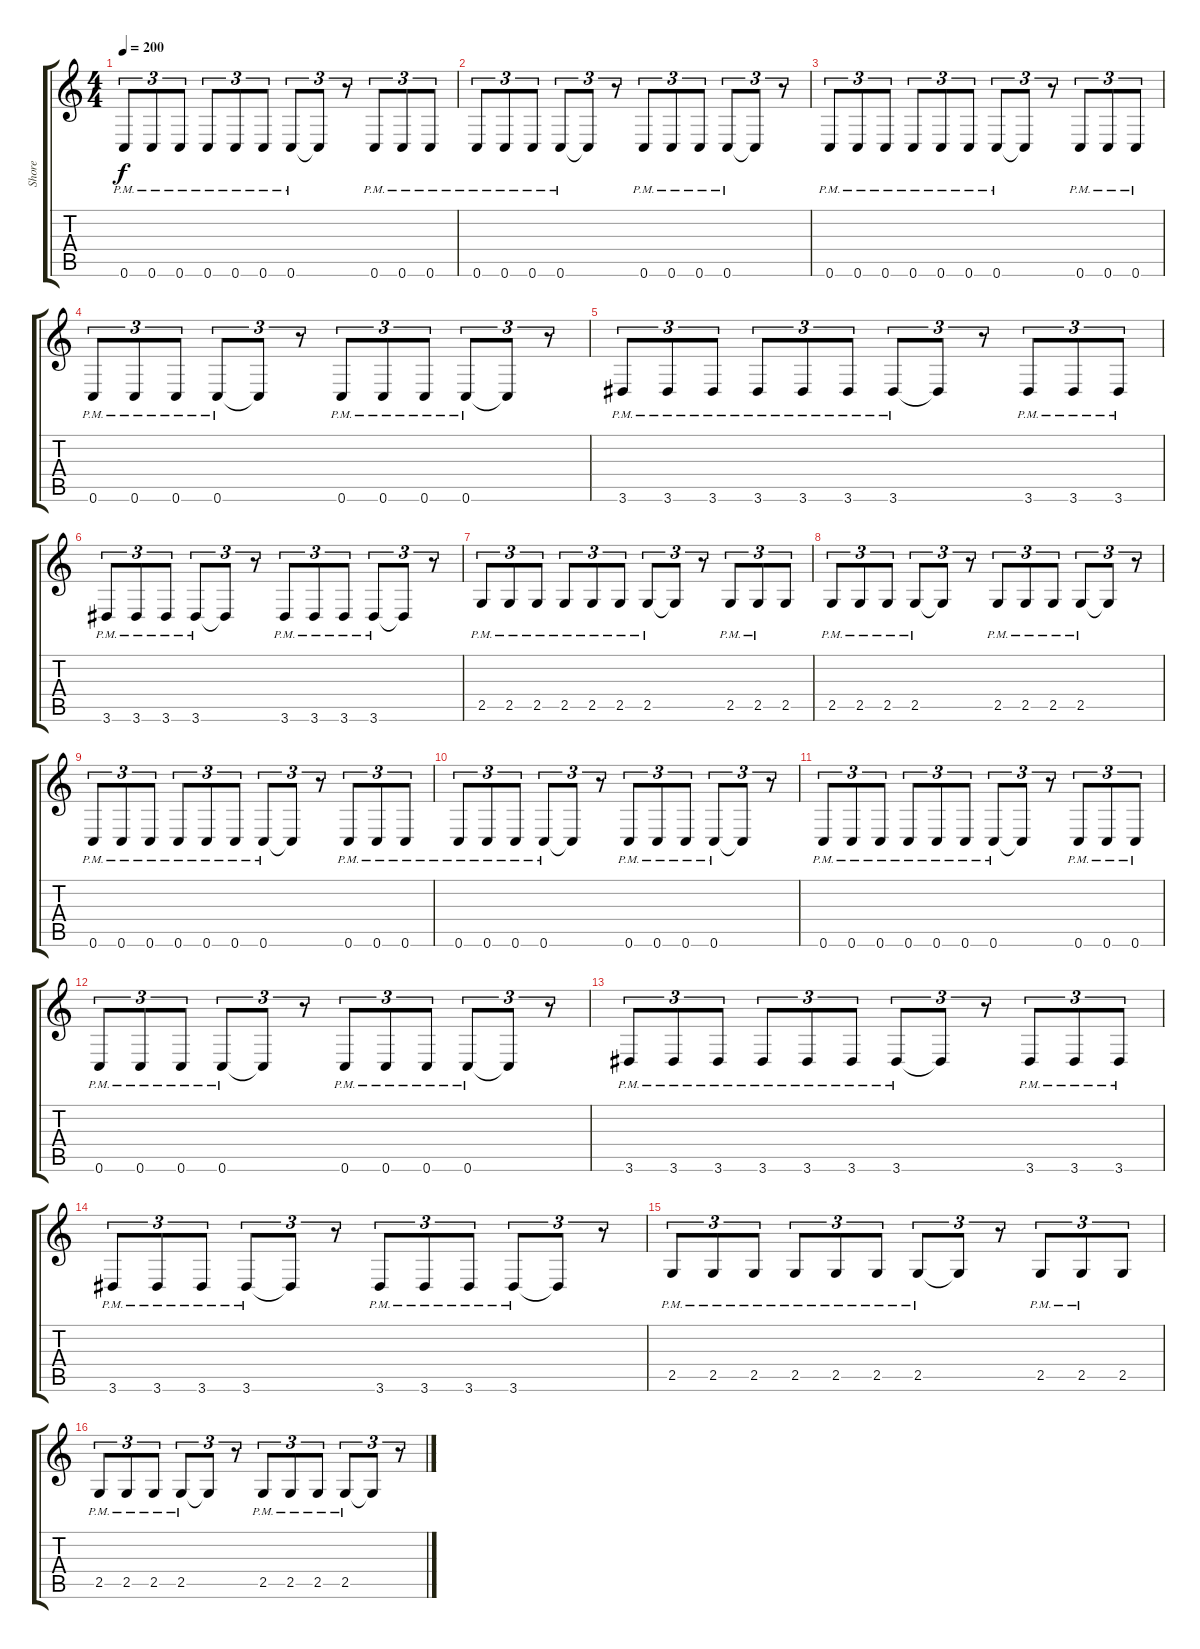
\track ("Shore" "Shore") {instrument distortionguitar}
\staff {score tabs}
\tuning (C4 G3 Eb3 Bb2 F2 C2) {hide}
\ts (4 4)
\tempo 200
\clef g2
\ks c
0.6{pm}.8{tu (3 2) dy f} 0.6{pm}.8{tu (3 2)} 0.6{pm}.8{tu (3 2)} 0.6{pm}.8{tu (3 2)} 0.6{pm}.8{tu (3 2)} 0.6{pm}.8{tu (3 2)} 0.6{pm}.8{tu (3 2)} 0.6{t}.8{tu (3 2)} r.8{tu (3 2)} 0.6{pm}.8{tu (3 2)} 0.6{pm}.8{tu (3 2)} 0.6{pm}.8{tu (3 2)} |
0.6{pm}.8{tu (3 2)} 0.6{pm}.8{tu (3 2)} 0.6{pm}.8{tu (3 2)} 0.6{pm}.8{tu (3 2)} 0.6{t}.8{tu (3 2)} r.8{tu (3 2)} 0.6{pm}.8{tu (3 2)} 0.6{pm}.8{tu (3 2)} 0.6{pm}.8{tu (3 2)} 0.6{pm}.8{tu (3 2)} 0.6{t}.8{tu (3 2)} r.8{tu (3 2)} |
0.6{pm}.8{tu (3 2)} 0.6{pm}.8{tu (3 2)} 0.6{pm}.8{tu (3 2)} 0.6{pm}.8{tu (3 2)} 0.6{pm}.8{tu (3 2)} 0.6{pm}.8{tu (3 2)} 0.6{pm}.8{tu (3 2)} 0.6{t}.8{tu (3 2)} r.8{tu (3 2)} 0.6{pm}.8{tu (3 2)} 0.6{pm}.8{tu (3 2)} 0.6{pm}.8{tu (3 2)} |
0.6{pm}.8{tu (3 2)} 0.6{pm}.8{tu (3 2)} 0.6{pm}.8{tu (3 2)} 0.6{pm}.8{tu (3 2)} 0.6{t}.8{tu (3 2)} r.8{tu (3 2)} 0.6{pm}.8{tu (3 2)} 0.6{pm}.8{tu (3 2)} 0.6{pm}.8{tu (3 2)} 0.6{pm}.8{tu (3 2)} 0.6{t}.8{tu (3 2)} r.8{tu (3 2)} |
3.6{pm}.8{tu (3 2)} 3.6{pm}.8{tu (3 2)} 3.6{pm}.8{tu (3 2)} 3.6{pm}.8{tu (3 2)} 3.6{pm}.8{tu (3 2)} 3.6{pm}.8{tu (3 2)} 3.6{pm}.8{tu (3 2)} 3.6{t}.8{tu (3 2)} r.8{tu (3 2)} 3.6{pm}.8{tu (3 2)} 3.6{pm}.8{tu (3 2)} 3.6{pm}.8{tu (3 2)} |
3.6{pm}.8{tu (3 2)} 3.6{pm}.8{tu (3 2)} 3.6{pm}.8{tu (3 2)} 3.6{pm}.8{tu (3 2)} 3.6{t}.8{tu (3 2)} r.8{tu (3 2)} 3.6{pm}.8{tu (3 2)} 3.6{pm}.8{tu (3 2)} 3.6{pm}.8{tu (3 2)} 3.6{pm}.8{tu (3 2)} 3.6{t}.8{tu (3 2)} r.8{tu (3 2)} |
2.5{pm}.8{tu (3 2)} 2.5{pm}.8{tu (3 2)} 2.5{pm}.8{tu (3 2)} 2.5{pm}.8{tu (3 2)} 2.5{pm}.8{tu (3 2)} 2.5{pm}.8{tu (3 2)} 2.5{pm}.8{tu (3 2)} 2.5{t}.8{tu (3 2)} r.8{tu (3 2)} 2.5{pm}.8{tu (3 2)} 2.5{pm}.8{tu (3 2)} 2.5.8{tu (3 2)} |
2.5{pm}.8{tu (3 2)} 2.5{pm}.8{tu (3 2)} 2.5{pm}.8{tu (3 2)} 2.5{pm}.8{tu (3 2)} 2.5{t}.8{tu (3 2)} r.8{tu (3 2)} 2.5{pm}.8{tu (3 2)} 2.5{pm}.8{tu (3 2)} 2.5{pm}.8{tu (3 2)} 2.5{pm}.8{tu (3 2)} 2.5{t}.8{tu (3 2)} r.8{tu (3 2)} |
0.6{pm}.8{tu (3 2)} 0.6{pm}.8{tu (3 2)} 0.6{pm}.8{tu (3 2)} 0.6{pm}.8{tu (3 2)} 0.6{pm}.8{tu (3 2)} 0.6{pm}.8{tu (3 2)} 0.6{pm}.8{tu (3 2)} 0.6{t}.8{tu (3 2)} r.8{tu (3 2)} 0.6{pm}.8{tu (3 2)} 0.6{pm}.8{tu (3 2)} 0.6{pm}.8{tu (3 2)} |
0.6{pm}.8{tu (3 2)} 0.6{pm}.8{tu (3 2)} 0.6{pm}.8{tu (3 2)} 0.6{pm}.8{tu (3 2)} 0.6{t}.8{tu (3 2)} r.8{tu (3 2)} 0.6{pm}.8{tu (3 2)} 0.6{pm}.8{tu (3 2)} 0.6{pm}.8{tu (3 2)} 0.6{pm}.8{tu (3 2)} 0.6{t}.8{tu (3 2)} r.8{tu (3 2)} |
0.6{pm}.8{tu (3 2)} 0.6{pm}.8{tu (3 2)} 0.6{pm}.8{tu (3 2)} 0.6{pm}.8{tu (3 2)} 0.6{pm}.8{tu (3 2)} 0.6{pm}.8{tu (3 2)} 0.6{pm}.8{tu (3 2)} 0.6{t}.8{tu (3 2)} r.8{tu (3 2)} 0.6{pm}.8{tu (3 2)} 0.6{pm}.8{tu (3 2)} 0.6{pm}.8{tu (3 2)} |
0.6{pm}.8{tu (3 2)} 0.6{pm}.8{tu (3 2)} 0.6{pm}.8{tu (3 2)} 0.6{pm}.8{tu (3 2)} 0.6{t}.8{tu (3 2)} r.8{tu (3 2)} 0.6{pm}.8{tu (3 2)} 0.6{pm}.8{tu (3 2)} 0.6{pm}.8{tu (3 2)} 0.6{pm}.8{tu (3 2)} 0.6{t}.8{tu (3 2)} r.8{tu (3 2)} |
3.6{pm}.8{tu (3 2)} 3.6{pm}.8{tu (3 2)} 3.6{pm}.8{tu (3 2)} 3.6{pm}.8{tu (3 2)} 3.6{pm}.8{tu (3 2)} 3.6{pm}.8{tu (3 2)} 3.6{pm}.8{tu (3 2)} 3.6{t}.8{tu (3 2)} r.8{tu (3 2)} 3.6{pm}.8{tu (3 2)} 3.6{pm}.8{tu (3 2)} 3.6{pm}.8{tu (3 2)} |
3.6{pm}.8{tu (3 2)} 3.6{pm}.8{tu (3 2)} 3.6{pm}.8{tu (3 2)} 3.6{pm}.8{tu (3 2)} 3.6{t}.8{tu (3 2)} r.8{tu (3 2)} 3.6{pm}.8{tu (3 2)} 3.6{pm}.8{tu (3 2)} 3.6{pm}.8{tu (3 2)} 3.6{pm}.8{tu (3 2)} 3.6{t}.8{tu (3 2)} r.8{tu (3 2)} |
2.5{pm}.8{tu (3 2)} 2.5{pm}.8{tu (3 2)} 2.5{pm}.8{tu (3 2)} 2.5{pm}.8{tu (3 2)} 2.5{pm}.8{tu (3 2)} 2.5{pm}.8{tu (3 2)} 2.5{pm}.8{tu (3 2)} 2.5{t}.8{tu (3 2)} r.8{tu (3 2)} 2.5{pm}.8{tu (3 2)} 2.5{pm}.8{tu (3 2)} 2.5.8{tu (3 2)} |
2.5{pm}.8{tu (3 2)} 2.5{pm}.8{tu (3 2)} 2.5{pm}.8{tu (3 2)} 2.5{pm}.8{tu (3 2)} 2.5{t}.8{tu (3 2)} r.8{tu (3 2)} 2.5{pm}.8{tu (3 2)} 2.5{pm}.8{tu (3 2)} 2.5{pm}.8{tu (3 2)} 2.5{pm}.8{tu (3 2)} 2.5{t}.8{tu (3 2)} r.8{tu (3 2)}
